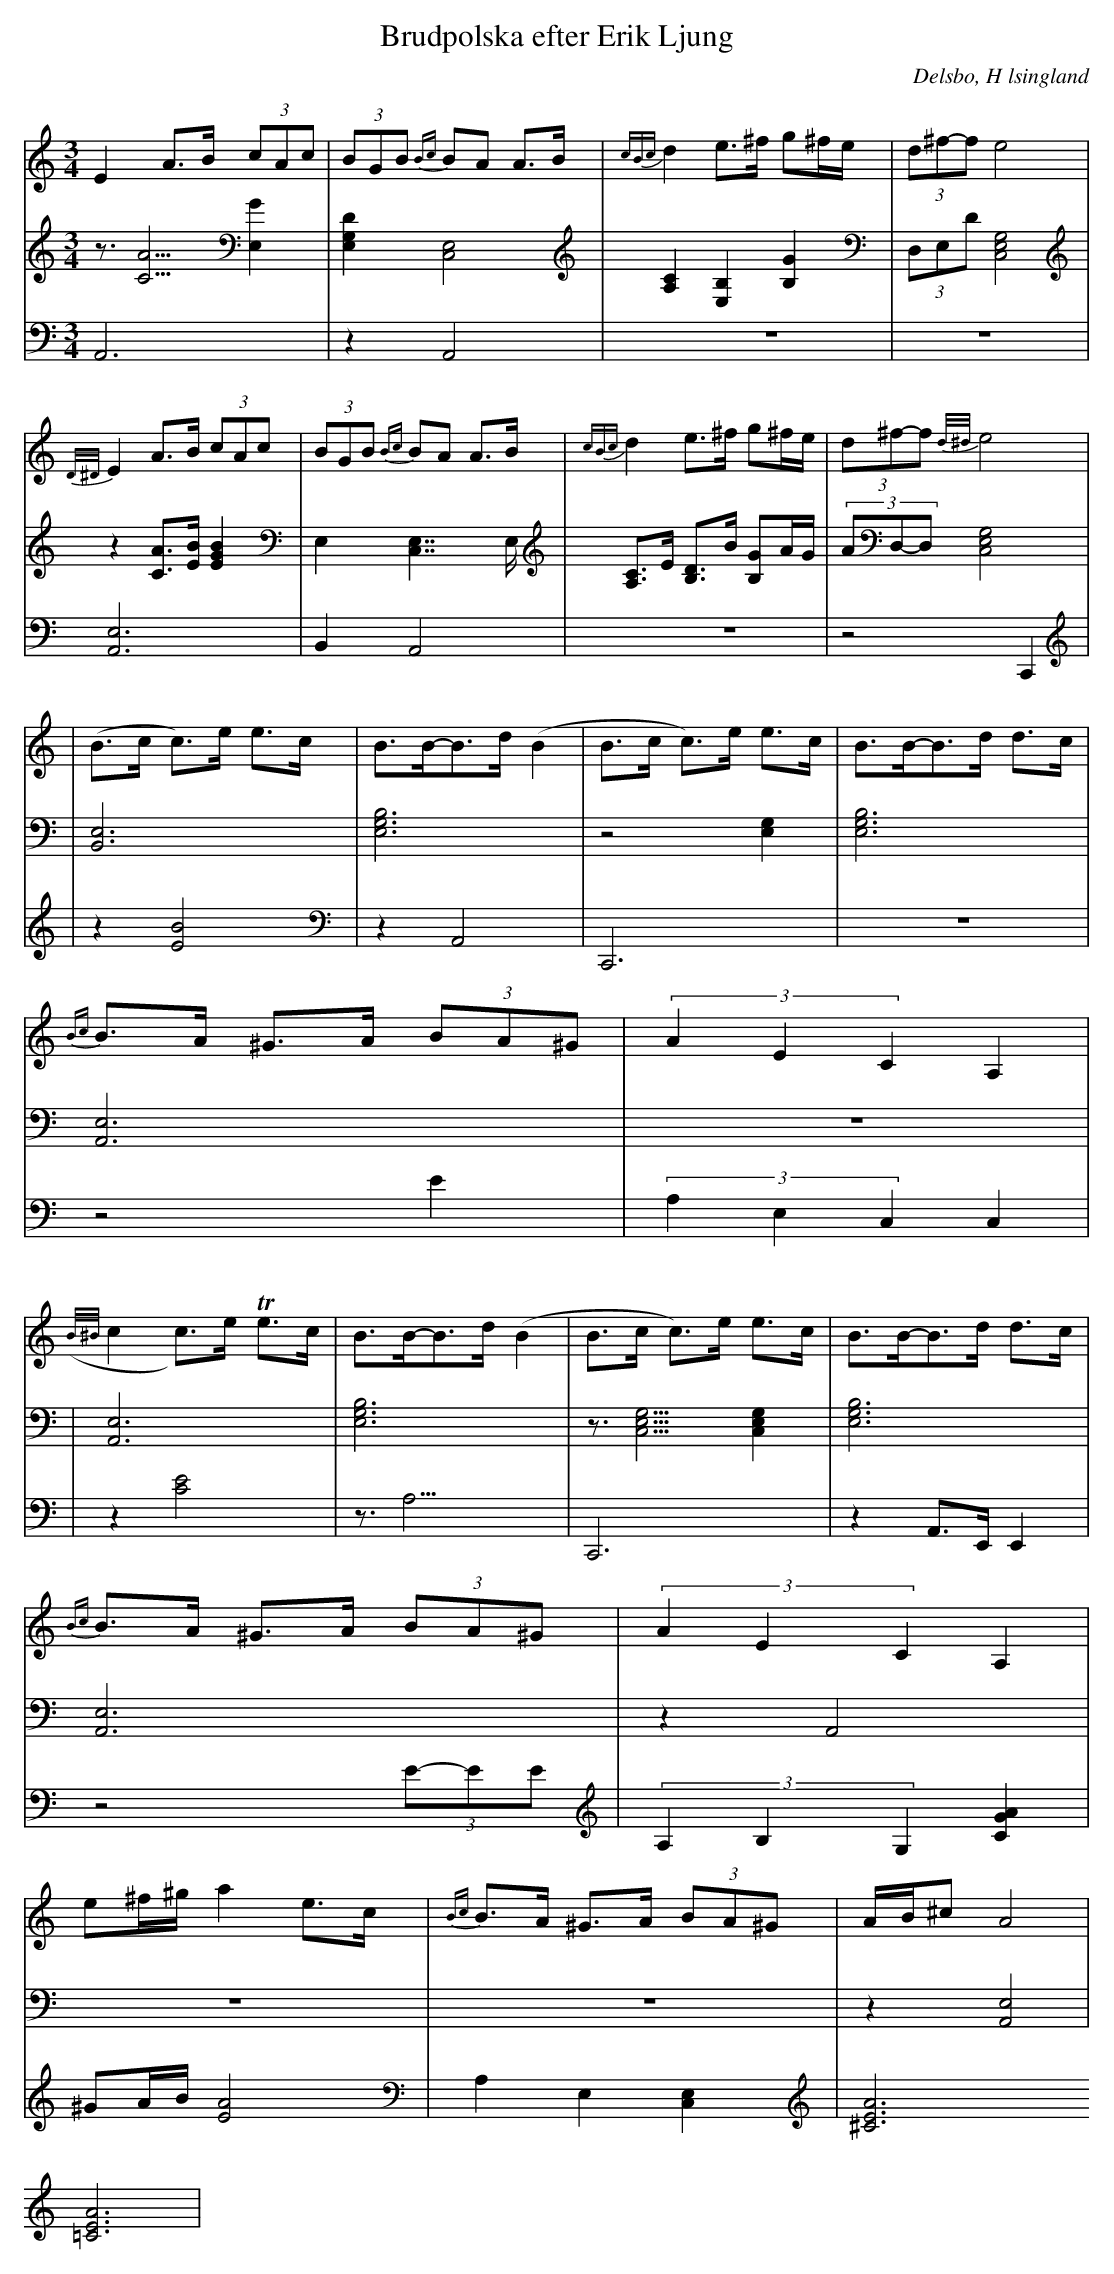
X:1
T: Brudpolska efter Erik Ljung
Q: 105
O: Delsbo, H lsingland
M: 3/4
L: 1/8
K: Am
V:1
V:2
V:3 =Merge
V:1
E2 A>B (3cAc| (3BGB {Bc}BA A>B|{cBc}d2 e>^f g^f/e/|(3d^f-f e4 |
{D/^D/}E2 A>B (3cAc| (3BGB {Bc}BA A>B|{cBc}d2 e>^f g^f/e/|(3d^f-f {d/^d/}e4 |
|(B>c c)>e e>c|B>B-B>d (B2|B>c c)>e e>c|B>B-B>d d>c|
{Bc}B>A ^G>A (3BA^G|(3A2E2C2 A,2|
({B/^B/}c2 c)>e Te>c|B>B-B>d (B2|B>c c)>e e>c|B>B-B>d d>c|
{Bc}B>A ^G>A (3BA^G|(3A2E2C2 A,2|
e^f/^g/ a2 e>c|{Bc}B>A ^G>A (3BA^G|A/B/^c A4|
V:2
z3/2[A5/2C5/2] [E,2G2]|[D2E,2G,2] [C,4E,4]|[A,2C2] [E,2B,2] [B,2G2]|(3D,E,D [E,4G,4C,4]|
z2 [AC]>[BE] [B2E2G2]|E,2 [C,7/2E,7/2]E,/|[A,C]>E [B,D]>B [B,G]A/G/|(3AD,-D, [E,4G,4C,4]|
|[B,,6E,6]|[E,6G,6B,6]|z4[G,2E,2]|[E,6G,6B,6]|
[A,,6E,6]|z6|
|[A,,6E,6]|[E,6G,6B,6]|z3/2[E,5/2G,5/2C,5/2] [E,2G,2C,2]|[E,6G,6B,6]|
[A,,6E,6]|z2 A,,4|
z6|z6|z2 [A,,4E,4]|
V:3
A,,6|z2 A,,4|z6|z6|
[A,,6E,6]|B,,2 A,,4|z6|z4  C,,2|
|z2 [B4E4]|z2 A,,4|C,,6|z6|
z4 E2|(3A,2E,2C,2 [C,2]|
|z2 [C4E4]|z3<A,3|C,,6|z2 A,,>E,, E,,2|
z4 (3E-EE|(3A,2B,2G,2 [G2A2C2]|
^GA/B/ [A4E4]|A,2 E,2 [C,2E,2]|[A6^C6E6] [A6=C6E6]|
